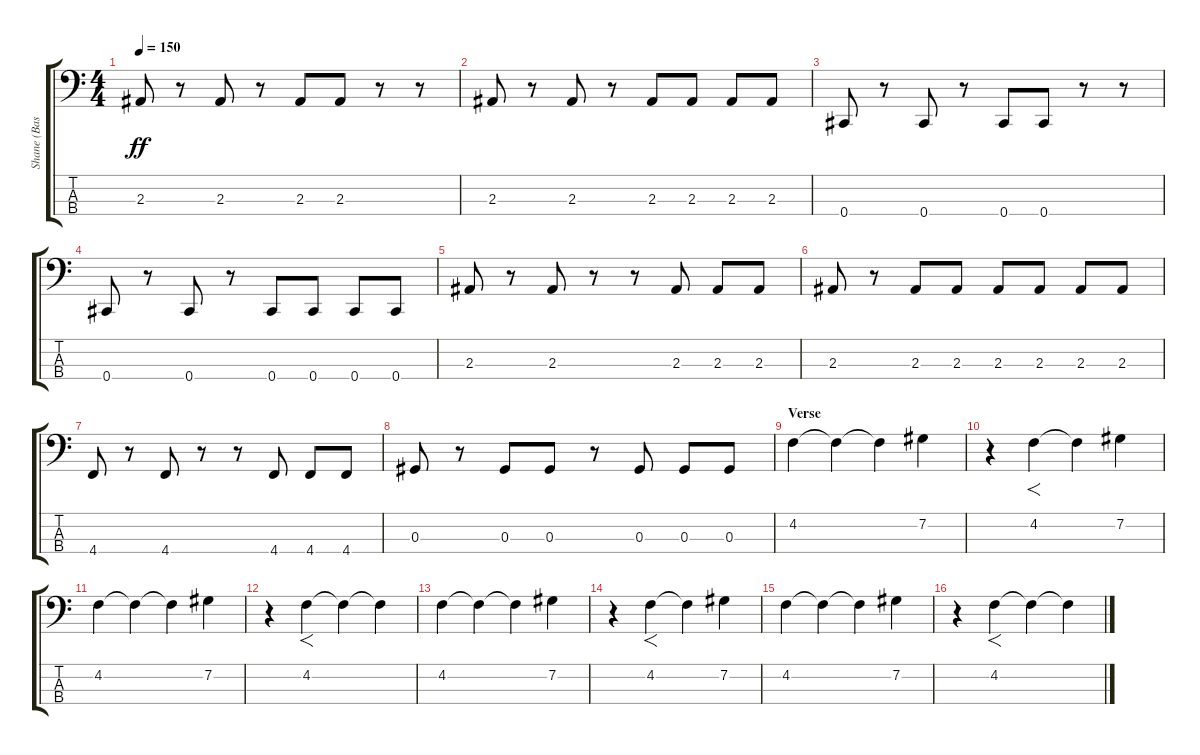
\track ("Shane (Bass)" "Shane (Bas") {instrument electricbassfinger}
\staff {score tabs}
\tuning (Gb2 Db2 Ab1 Db1) {hide}
\ts (4 4)
\tempo 150
\clef f4
\ks c
2.3.8{dy ff} r.8 2.3.8 r.8 2.3.8 2.3.8 r.8 r.8 |
2.3.8 r.8 2.3.8 r.8 2.3.8 2.3.8 2.3.8 2.3.8 |
0.4.8 r.8 0.4.8 r.8 0.4.8 0.4.8 r.8 r.8 |
0.4.8 r.8 0.4.8 r.8 0.4.8 0.4.8 0.4.8 0.4.8 |
2.3.8 r.8 2.3.8 r.8 r.8 2.3.8 2.3.8 2.3.8 |
2.3.8 r.8 2.3.8 2.3.8 2.3.8 2.3.8 2.3.8 2.3.8 |
4.4.8 r.8 4.4.8 r.8 r.8 4.4.8 4.4.8 4.4.8 |
0.3.8 r.8 0.3.8 0.3.8 r.8 0.3.8 0.3.8 0.3.8 |
\section ("" "Verse")
4.2.4 4.2{t}.4 4.2{t}.4 7.2.4 |
r.4 4.2.4{f} 4.2{t}.4 7.2.4 |
4.2.4 4.2{t}.4 4.2{t}.4 7.2.4 |
r.4 4.2.4{f} 4.2{t}.4 4.2{t}.4 |
4.2.4 4.2{t}.4 4.2{t}.4 7.2.4 |
r.4 4.2.4{f} 4.2{t}.4 7.2.4 |
4.2.4 4.2{t}.4 4.2{t}.4 7.2.4 |
r.4 4.2.4{f} 4.2{t}.4 4.2{t}.4
